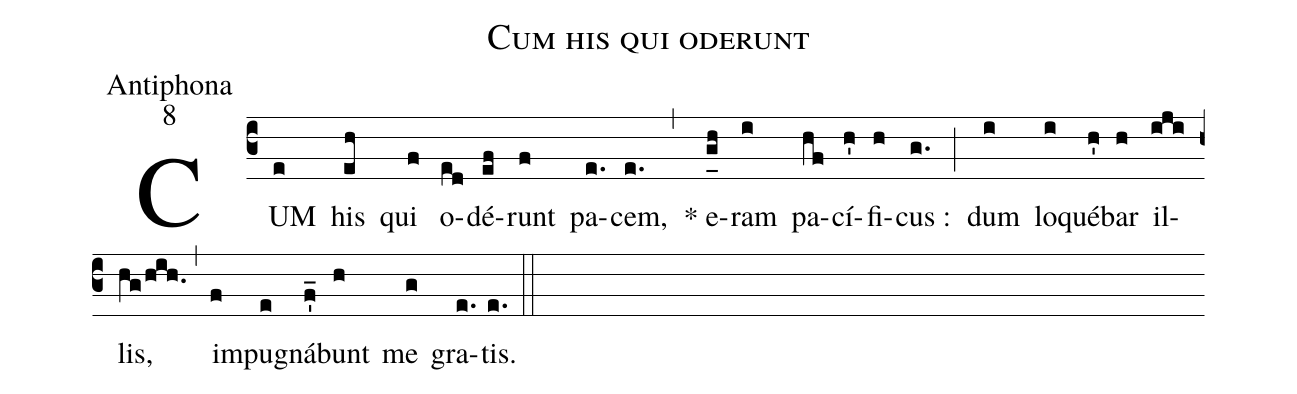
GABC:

name:Cum his qui oderunt;
office-part:Antiphona;
mode:8;
%%
(c3) CUM(e) his(eh) qui(f) o(ed)dé(ef)runt(f) pa(e.)cem,(e.) (,) * e(g_[uh:l]h)ram(i) pa(hf)cí(h')fi(h)cus :(g.) (;) dum(i) lo(i)qué(h')bar(h) il(iji)lis,(hg/hih.) (,) im(f)pu(e)gná(f'_)bunt(h) me(g) gra(e.)tis.(e.) (::)
